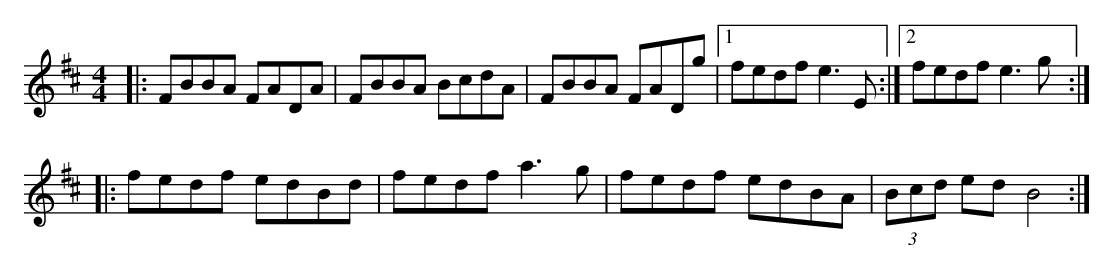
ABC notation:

X:1
M:4/4
K:D
|:FBBA FADA|FBBA BcdA|FBBA FADg|1 fedf e3E:|2 fedf e3g:|
|:fedf edBd|fedf a3g|fedf edBA|(3 Bcd ed B4:|
